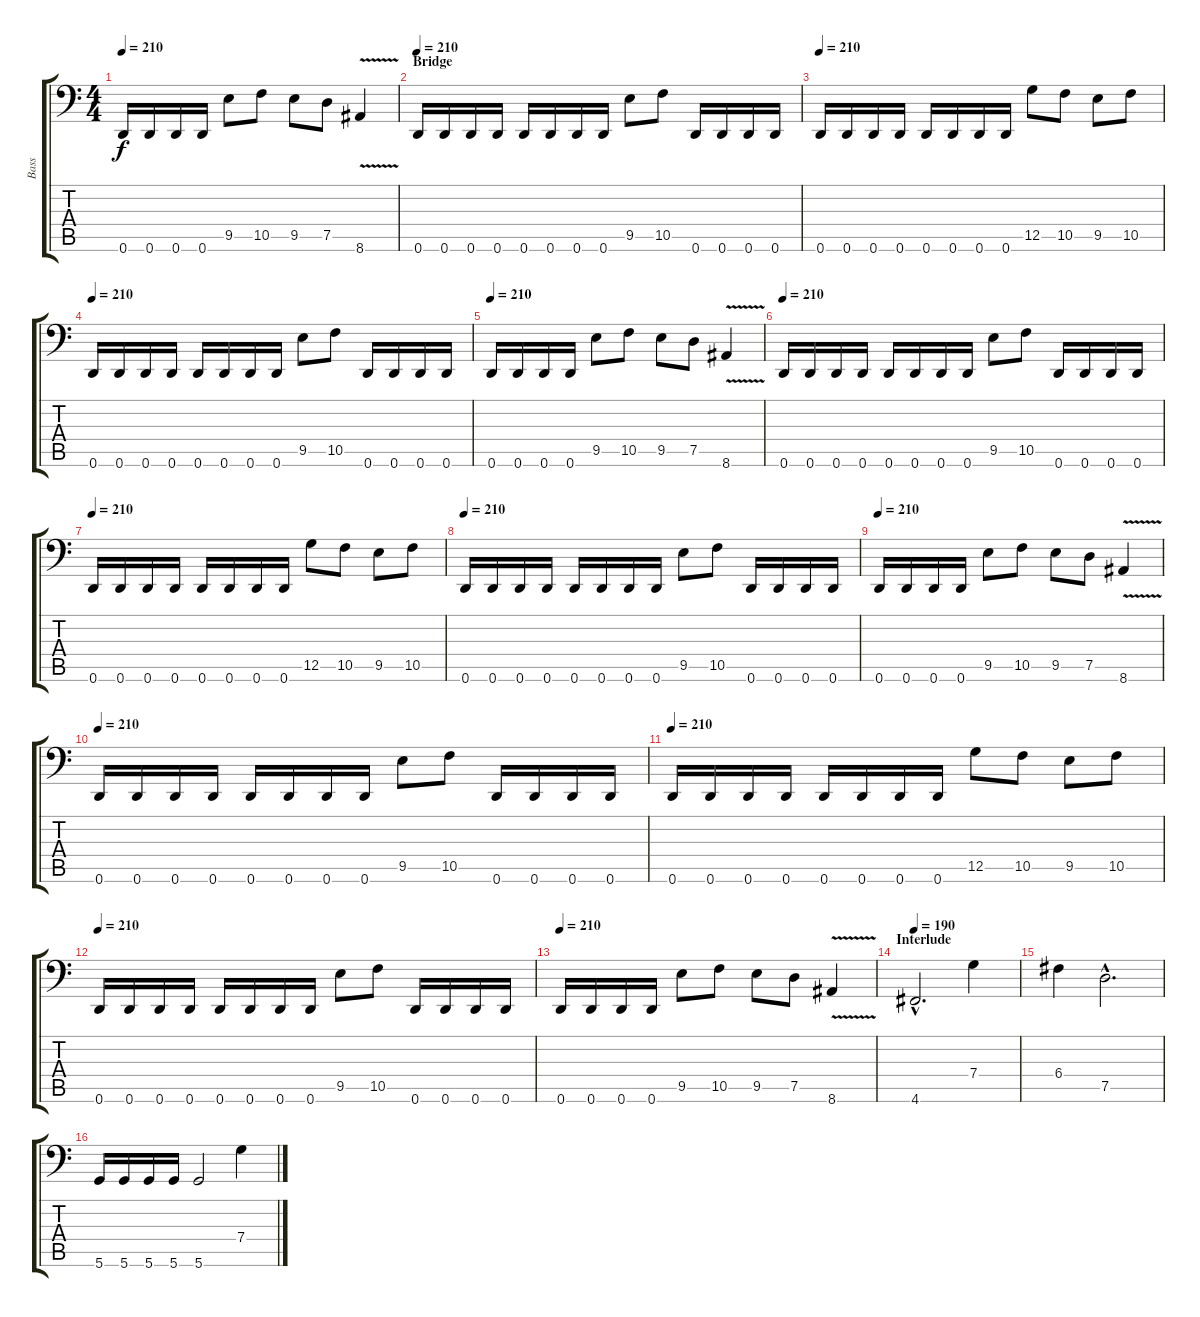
\track ("Bass" "Bass") {instrument electricbasspick}
\staff {score tabs}
\tuning (D3 A2 F2 C2 G1 D1) {hide}
\ts (4 4)
\tempo 210
\clef f4
\ks c
0.6.16{dy f} 0.6.16 0.6.16 0.6.16 9.5.8 10.5.8 9.5.8 7.5.8 8.6{v}.4 |
\section ("" "Bridge")
\tempo 210
0.6.16 0.6.16 0.6.16 0.6.16 0.6.16 0.6.16 0.6.16 0.6.16 9.5.8 10.5.8 0.6.16 0.6.16 0.6.16 0.6.16 |
\tempo 210
0.6.16 0.6.16 0.6.16 0.6.16 0.6.16 0.6.16 0.6.16 0.6.16 12.5.8 10.5.8 9.5.8 10.5.8 |
\tempo 210
0.6.16 0.6.16 0.6.16 0.6.16 0.6.16 0.6.16 0.6.16 0.6.16 9.5.8 10.5.8 0.6.16 0.6.16 0.6.16 0.6.16 |
\tempo 210
0.6.16 0.6.16 0.6.16 0.6.16 9.5.8 10.5.8 9.5.8 7.5.8 8.6{v}.4 |
\tempo 210
0.6.16 0.6.16 0.6.16 0.6.16 0.6.16 0.6.16 0.6.16 0.6.16 9.5.8 10.5.8 0.6.16 0.6.16 0.6.16 0.6.16 |
\tempo 210
0.6.16 0.6.16 0.6.16 0.6.16 0.6.16 0.6.16 0.6.16 0.6.16 12.5.8 10.5.8 9.5.8 10.5.8 |
\tempo 210
0.6.16 0.6.16 0.6.16 0.6.16 0.6.16 0.6.16 0.6.16 0.6.16 9.5.8 10.5.8 0.6.16 0.6.16 0.6.16 0.6.16 |
\tempo 210
0.6.16 0.6.16 0.6.16 0.6.16 9.5.8 10.5.8 9.5.8 7.5.8 8.6{v}.4 |
\tempo 210
0.6.16 0.6.16 0.6.16 0.6.16 0.6.16 0.6.16 0.6.16 0.6.16 9.5.8 10.5.8 0.6.16 0.6.16 0.6.16 0.6.16 |
\tempo 210
0.6.16 0.6.16 0.6.16 0.6.16 0.6.16 0.6.16 0.6.16 0.6.16 12.5.8 10.5.8 9.5.8 10.5.8 |
\tempo 210
0.6.16 0.6.16 0.6.16 0.6.16 0.6.16 0.6.16 0.6.16 0.6.16 9.5.8 10.5.8 0.6.16 0.6.16 0.6.16 0.6.16 |
\tempo 210
0.6.16 0.6.16 0.6.16 0.6.16 9.5.8 10.5.8 9.5.8 7.5.8 8.6{v}.4 |
\section ("" "Interlude")
\tempo 190
4.6{hac}.2{d} 7.4.4 |
6.4.4 7.5{hac}.2{d} |
5.6.16 5.6.16 5.6.16 5.6.16 5.6.2 7.4.4
